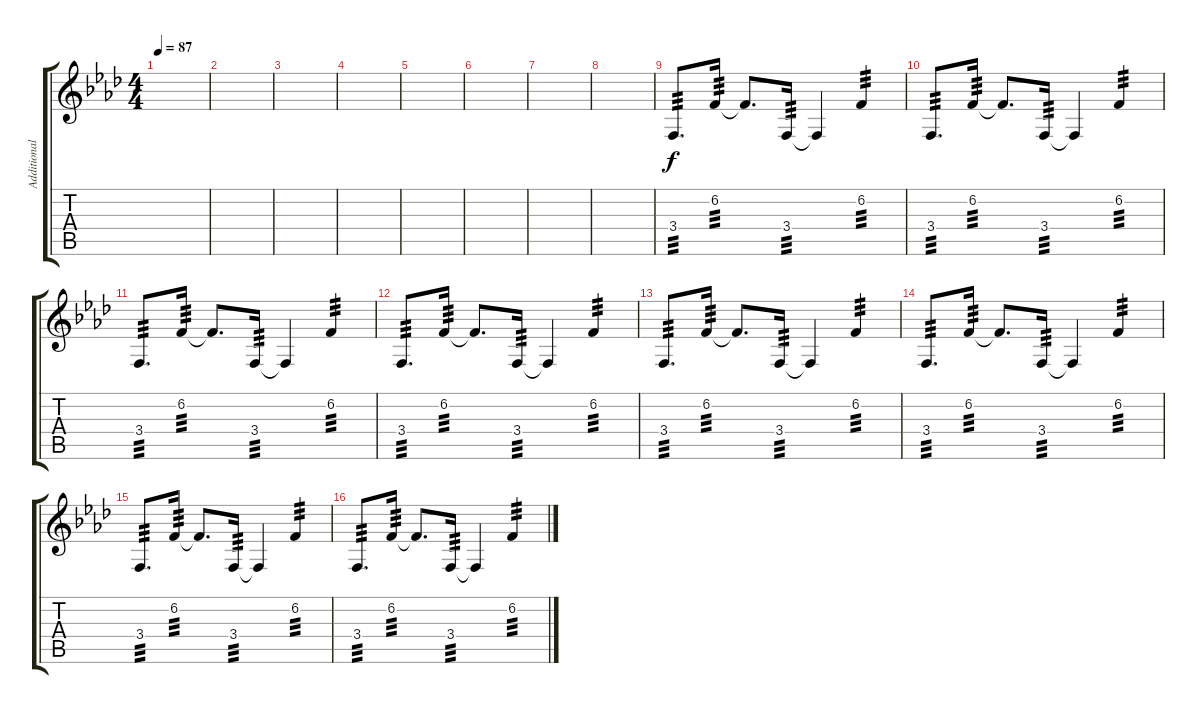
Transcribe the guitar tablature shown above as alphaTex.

\track ("Additional FX" "Additional") {instrument helicopter}
\staff {score tabs}
\tuning (E4 B3 G3 D3 A2 E2) {hide}
\ts (4 4)
\tempo 87
\clef g2
\ks fminor
|
|
|
|
|
|
|
|
3.4.8{d tp 3 volume 12} 6.2.16{tp 3} 6.2{t}.8{d} 3.4.16{tp 3} 3.4{t}.4 6.2.4{tp 3} |
3.4.8{d tp 3} 6.2.16{tp 3} 6.2{t}.8{d} 3.4.16{tp 3} 3.4{t}.4 6.2.4{tp 3} |
3.4.8{d tp 3} 6.2.16{tp 3} 6.2{t}.8{d} 3.4.16{tp 3} 3.4{t}.4 6.2.4{tp 3} |
3.4.8{d tp 3} 6.2.16{tp 3} 6.2{t}.8{d} 3.4.16{tp 3} 3.4{t}.4 6.2.4{tp 3} |
3.4.8{d tp 3} 6.2.16{tp 3} 6.2{t}.8{d} 3.4.16{tp 3} 3.4{t}.4 6.2.4{tp 3} |
3.4.8{d tp 3} 6.2.16{tp 3} 6.2{t}.8{d} 3.4.16{tp 3} 3.4{t}.4 6.2.4{tp 3} |
3.4.8{d tp 3} 6.2.16{tp 3} 6.2{t}.8{d} 3.4.16{tp 3} 3.4{t}.4 6.2.4{tp 3} |
3.4.8{d tp 3} 6.2.16{tp 3} 6.2{t}.8{d} 3.4.16{tp 3} 3.4{t}.4 6.2.4{tp 3}
